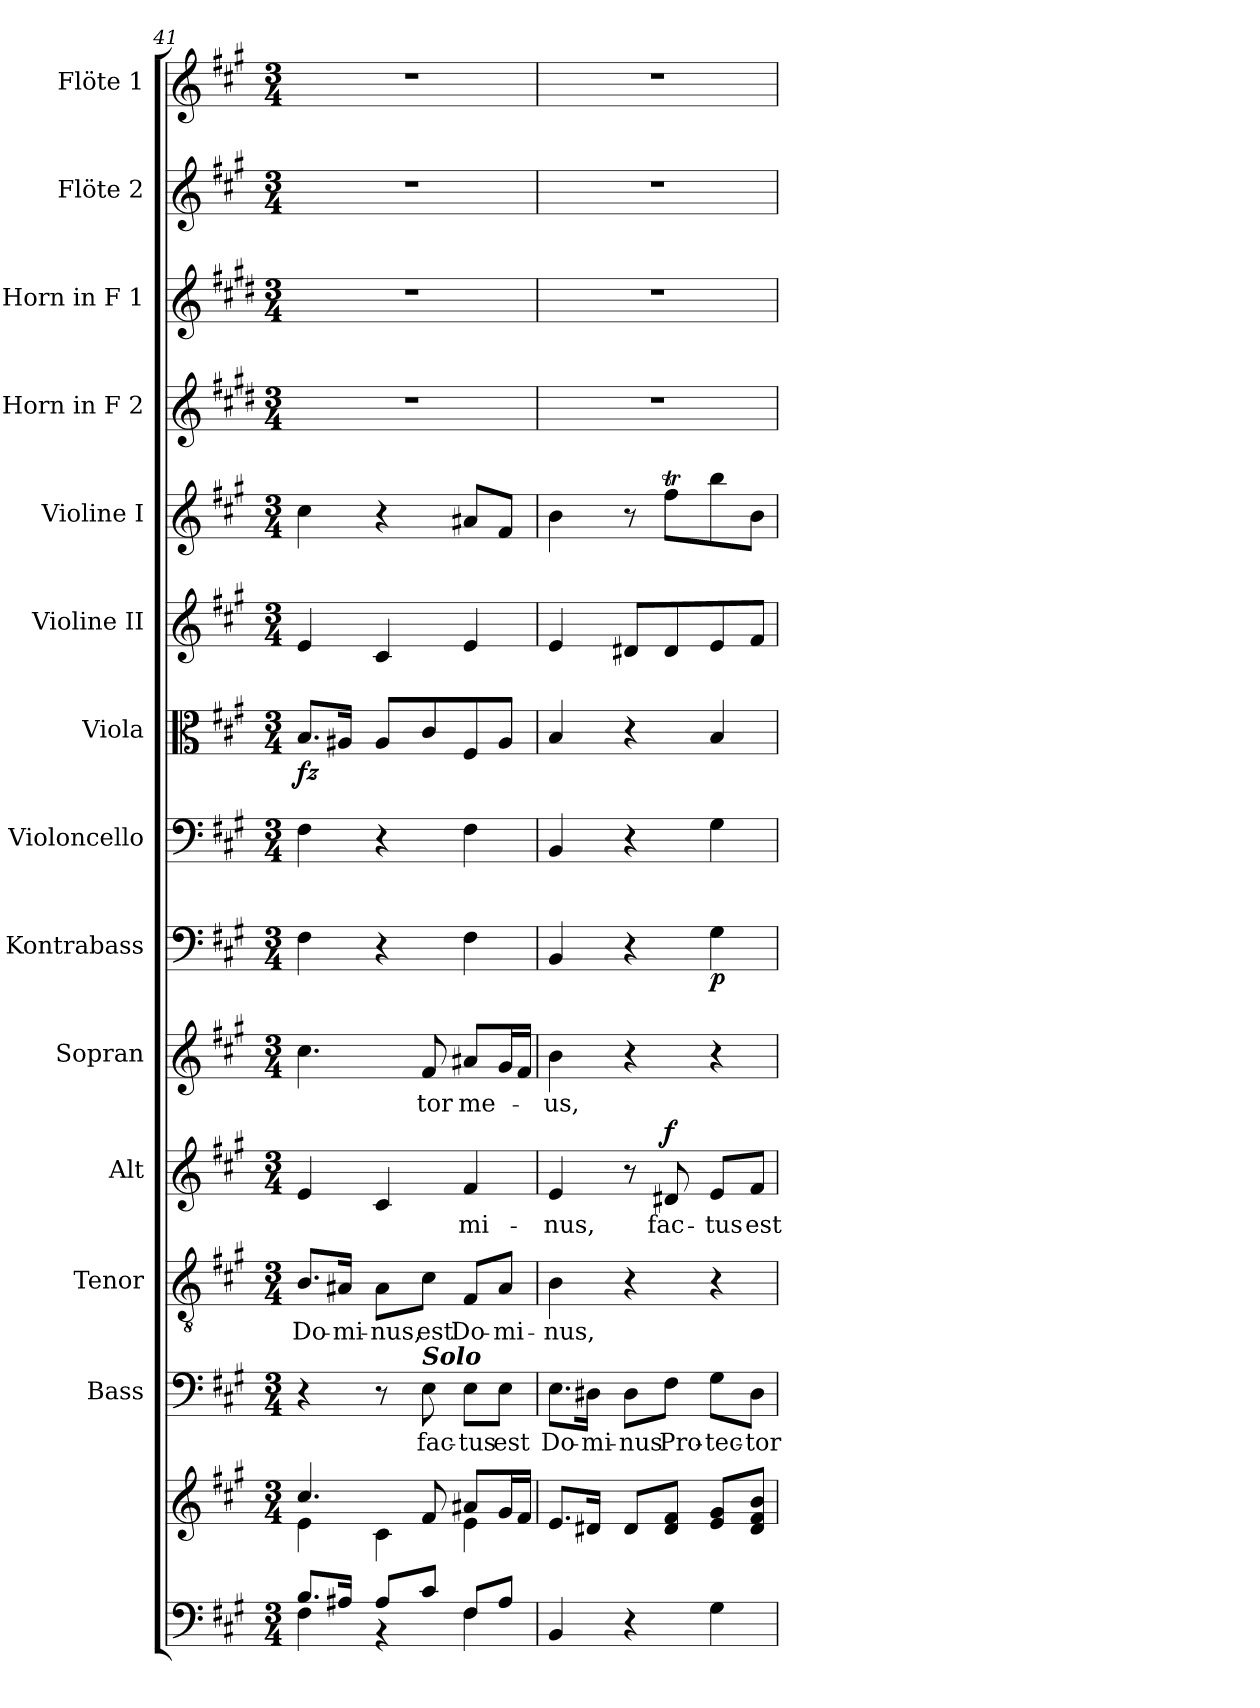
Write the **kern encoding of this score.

**kern	**kern	**kern	**text	**kern	**text	**kern	**text	**dynam	**kern	**text	**kern	**dynam	**kern	**kern	**dynam	**kern	**kern	**kern	**kern	**kern	**kern
*part14	*part14	*part13	*part13	*part12	*part12	*part11	*part11	*part11	*part10	*part10	*part9	*part9	*part8	*part7	*part7	*part6	*part5	*part4	*part3	*part2	*part1
*staff15	*staff14	*staff13	*staff13	*staff12	*staff12	*staff11	*staff11	*staff11	*staff10	*staff10	*staff9	*staff9	*staff8	*staff7	*staff7	*staff6	*staff5	*staff4	*staff3	*staff2	*staff1
*	*	*I"Bass	*	*I"Tenor	*	*I"Alt	*	*	*I"Sopran	*	*I"Kontrabass	*	*I"Violoncello	*I"Viola	*	*I"Violine II	*I"Violine I	*I"Horn in F 2	*I"Horn in F 1	*I"Flöte 2	*I"Flöte 1
*	*	*I'B.	*	*I'T.	*	*I'A.	*	*	*I'S.	*	*I'Kb.	*	*I'Vc.	*I'Vla.	*	*I'Vl. II	*I'Vl. I	*	*	*I'Fl. 2	*I'Fl. 1
*clefF4	*clefG2	*clefF4	*	*clefGv2	*	*clefG2	*	*	*clefG2	*	*clefF4	*	*clefF4	*clefC3	*	*clefG2	*clefG2	*clefG2	*clefG2	*clefG2	*clefG2
*	*	*	*	*	*	*	*	*	*	*	*ITrd7c12	*	*	*	*	*	*	*ITrd4c7	*ITrd4c7	*	*
*k[f#c#g#]	*k[f#c#g#]	*k[f#c#g#]	*	*k[f#c#g#]	*	*k[f#c#g#]	*	*	*k[f#c#g#]	*	*k[f#c#g#]	*	*k[f#c#g#]	*k[f#c#g#]	*	*k[f#c#g#]	*k[f#c#g#]	*k[f#c#g#]	*k[f#c#g#]	*k[f#c#g#]	*k[f#c#g#]
*A:	*A:	*A:	*	*A:	*	*A:	*	*	*A:	*	*A:	*	*A:	*A:	*	*A:	*A:	*A:	*A:	*A:	*A:
*M3/4	*M3/4	*M3/4	*	*M3/4	*	*M3/4	*	*	*M3/4	*	*M3/4	*	*M3/4	*M3/4	*	*M3/4	*M3/4	*M3/4	*M3/4	*M3/4	*M3/4
=41	=41	=41	=41	=41	=41	=41	=41	=41	=41	=41	=41	=41	=41	=41	=41	=41	=41	=41	=41	=41	=41
*^	*^	*	*	*	*	*	*	*	*	*	*	*	*	*	*	*	*	*	*	*	*
!	!	!	!	!	!	!	!LO:LY:b	!	!	!	!	!	!	!	!	!	!LO:DY:b	!	!	!	!	!	!
8.B/L	4F#\	4.cc#/	4e\	4r	.	8.B/L	Do-	4e/	.	.	4.cc#\	.	4FF#\	.	4F#\	8.B/L	fz	4e/	4cc#\	2.r	2.r	2.r	2.r
!	!	!	!	!	!	!	!LO:LY:b	!	!	!	!	!	!	!	!	!	!	!	!	!	!	!	!
16A#X/Jk	.	.	.	.	.	16A#X/Jk	-mi-	.	.	.	.	.	.	.	.	16A#X/Jk	.	.	.	.	.	.	.
!	!	!	!	!	!	!	!LO:LY:b	!	!	!	!	!	!	!	!	!	!	!	!	!	!	!	!
8A#/L	4rBB	.	4c#\	8r	.	8A#\L	-nus,	4c#/	.	.	.	.	4r	.	4r	8A#/L	.	4c#/	4r	.	.	.	.
!	!	!	!	!LO:TX:a:Bi:t=Solo	!	!	!	!	!	!	!	!	!	!	!	!	!	!	!	!	!	!	!
!	!	!	!	!	!LO:LY:b	!	!LO:LY:b	!	!	!	!	!LO:LY:b	!	!	!	!	!	!	!	!	!	!	!
8c#/J	.	8f#/	.	8E\	fac-	8c#\J	est	.	.	.	8f#/	-tor	.	.	.	8c#/	.	.	.	.	.	.	.
!	!	!	!	!	!LO:LY:b	!	!LO:LY:b	!	!LO:LY:b	!	!	!LO:LY:b	!	!	!	!	!	!	!	!	!	!	!
8F#/L	4F#\	8a#X/L	4e\	8E\L	-tus	8F#/L	Do-	4f#/	-mi-	.	8a#X/L	me-	4FF#\	.	4F#\	8F#/	.	4e/	8a#X/L	.	.	.	.
!	!	!	!	!	!LO:LY:b	!	!LO:LY:b	!	!	!	!	!	!	!	!	!	!	!	!	!	!	!	!
8A#/J	.	16g#/L	.	8E\J	est	8A#/J	-mi-	.	.	.	16g#/L	.	.	.	.	8A#/J	.	.	8f#/J	.	.	.	.
.	.	16f#/JJ	.	.	.	.	.	.	.	.	16f#/JJ	.	.	.	.	.	.	.	.	.	.	.	.
*v	*v	*	*	*	*	*	*	*	*	*	*	*	*	*	*	*	*	*	*	*	*	*	*
*	*v	*v	*	*	*	*	*	*	*	*	*	*	*	*	*	*	*	*	*	*	*	*
=42	=42	=42	=42	=42	=42	=42	=42	=42	=42	=42	=42	=42	=42	=42	=42	=42	=42	=42	=42	=42	=42
!	!	!	!LO:LY:b	!	!LO:LY:b	!	!LO:LY:b	!	!	!LO:LY:b	!	!	!	!	!	!	!	!	!	!	!
4BB/	8.e/L	8.E\L	Do-	4B\	-nus,	4e/	-nus,	.	4b\	-us,	4BBB/	.	4BB/	4B/	.	4e/	4b\	2.r	2.r	2.r	2.r
!	!	!	!LO:LY:b	!	!	!	!	!	!	!	!	!	!	!	!	!	!	!	!	!	!
.	16d#X/Jk	16D#X\Jk	-mi-	.	.	.	.	.	.	.	.	.	.	.	.	.	.	.	.	.	.
!	!	!	!LO:LY:b	!	!	!	!	!	!	!	!	!	!	!	!	!	!	!	!	!	!
4r	8d#/L	8D#\L	-nus	4r	.	8r	.	.	4r	.	4r	.	4r	4r	.	8d#X/L	8r	.	.	.	.
!	!	!	!LO:LY:b	!	!	!	!LO:LY:b	!LO:DY:a	!	!	!	!	!	!	!	!	!	!	!	!	!
.	8d#/ 8f#/J	8F#\J	Pro-	.	.	8d#X/	fac-	f	.	.	.	.	.	.	.	8d#/	8ff#T\L	.	.	.	.
!	!	!	!LO:LY:b	!	!	!	!LO:LY:b	!	!	!	!	!LO:DY:b	!	!	!	!	!	!	!	!	!
4G#\	8e/ 8g#/L	8G#\L	-tec-	4r	.	8e/L	-tus	.	4r	.	4GG#\	p	4G#\	4B/	.	8e/	8bb\	.	.	.	.
!	!	!	!LO:LY:b	!	!	!	!LO:LY:b	!	!	!	!	!	!	!	!	!	!	!	!	!	!
.	8d#/ 8f#/ 8b/J	8D#\J	-tor	.	.	8f#/J	est	.	.	.	.	.	.	.	.	8f#/J	8b\J	.	.	.	.
=	=	=	=	=	=	=	=	=	=	=	=	=	=	=	=	=	=	=	=	=	=
*-	*-	*-	*-	*-	*-	*-	*-	*-	*-	*-	*-	*-	*-	*-	*-	*-	*-	*-	*-	*-	*-
